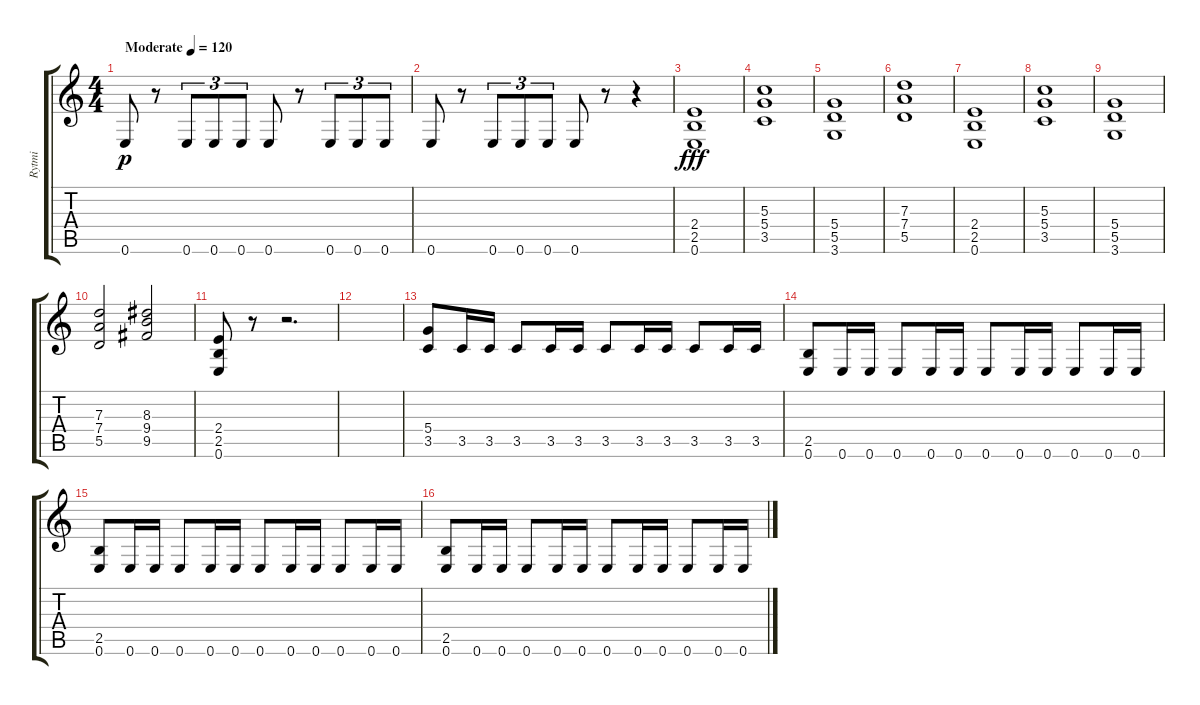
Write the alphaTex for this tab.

\track ("Rytmi" "Rytmi") {instrument overdrivenguitar}
\staff {score tabs}
\tuning (E4 B3 G3 D3 A2 E2) {hide}
\ts (4 4)
\tempo (120 "Moderate")
\clef g2
\ks c
0.6.8{dy p instrument overdrivenguitar} r.8 0.6.8{tu (3 2)} 0.6.8{tu (3 2)} 0.6.8{tu (3 2)} 0.6.8 r.8 0.6.8{tu (3 2)} 0.6.8{tu (3 2)} 0.6.8{tu (3 2)} |
0.6.8 r.8 0.6.8{tu (3 2)} 0.6.8{tu (3 2)} 0.6.8{tu (3 2)} 0.6.8 r.8 r.4 |
(2.4 2.5 0.6).1{dy fff} |
(5.3 5.4 3.5).1 |
(5.4 5.5 3.6).1 |
(7.3 7.4 5.5).1 |
(2.4 2.5 0.6).1 |
(5.3 5.4 3.5).1 |
(5.4 5.5 3.6).1 |
(7.3 7.4 5.5).2 (8.3 9.4 9.5).2 |
(2.4 2.5 0.6).8 r.8 r.2{d} |
|
(5.4 3.5).8 3.5.16 3.5.16 3.5.8 3.5.16 3.5.16 3.5.8 3.5.16 3.5.16 3.5.8 3.5.16 3.5.16 |
(2.5 0.6).8 0.6.16 0.6.16 0.6.8 0.6.16 0.6.16 0.6.8 0.6.16 0.6.16 0.6.8 0.6.16 0.6.16 |
(2.5 0.6).8 0.6.16 0.6.16 0.6.8 0.6.16 0.6.16 0.6.8 0.6.16 0.6.16 0.6.8 0.6.16 0.6.16 |
(2.5 0.6).8 0.6.16 0.6.16 0.6.8 0.6.16 0.6.16 0.6.8 0.6.16 0.6.16 0.6.8 0.6.16 0.6.16
